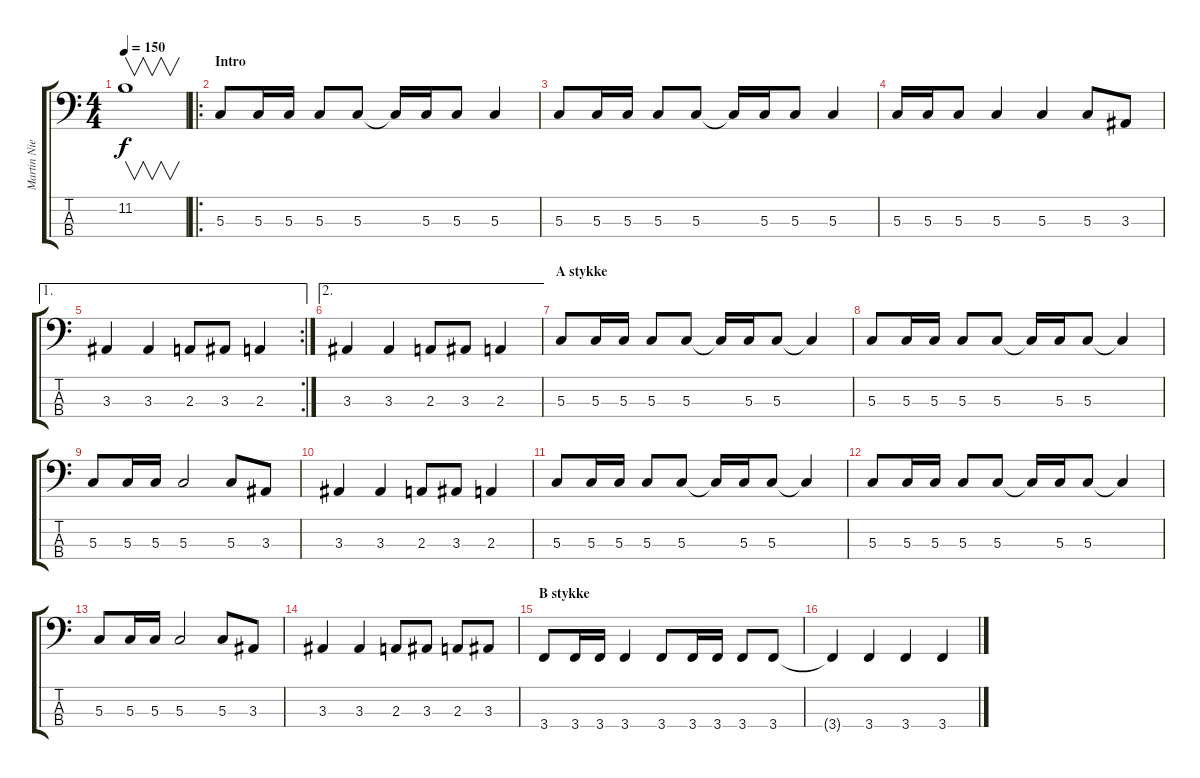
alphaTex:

\track ("Martin Nielsen (Bass)" "Martin Nie") {instrument electricbassfinger}
\staff {score tabs}
\tuning (F2 C2 G1 D1) {hide}
\ts (4 4)
\tempo 150
\clef f4
\ks c
11.2{t}.1{v dy f} |
\ro
\section ("" "Intro")
5.3.8 5.3.16 5.3.16 5.3.8 5.3.8 5.3{t}.16 5.3.16 5.3.8 5.3.4 |
5.3.8 5.3.16 5.3.16 5.3.8 5.3.8 5.3{t}.16 5.3.16 5.3.8 5.3.4 |
5.3.16 5.3.16 5.3.8 5.3.4 5.3.4 5.3.8 3.3.8 |
\ae 1
\rc 2
3.3.4 3.3.4 2.3.8 3.3.8 2.3.4 |
\ae 2
3.3.4 3.3.4 2.3.8 3.3.8 2.3.4 |
\section ("" "A stykke")
5.3.8 5.3.16 5.3.16 5.3.8 5.3.8 5.3{t}.16 5.3.16 5.3.8 5.3{t}.4 |
5.3.8 5.3.16 5.3.16 5.3.8 5.3.8 5.3{t}.16 5.3.16 5.3.8 5.3{t}.4 |
5.3.8 5.3.16 5.3.16 5.3.2 5.3.8 3.3.8 |
3.3.4 3.3.4 2.3.8 3.3.8 2.3.4 |
5.3.8 5.3.16 5.3.16 5.3.8 5.3.8 5.3{t}.16 5.3.16 5.3.8 5.3{t}.4 |
5.3.8 5.3.16 5.3.16 5.3.8 5.3.8 5.3{t}.16 5.3.16 5.3.8 5.3{t}.4 |
5.3.8 5.3.16 5.3.16 5.3.2 5.3.8 3.3.8 |
3.3.4 3.3.4 2.3.8 3.3.8 2.3.8 3.3.8 |
\section ("" "B stykke")
3.4.8 3.4.16 3.4.16 3.4.4 3.4.8 3.4.16 3.4.16 3.4.8 3.4.8 |
3.4{t}.4 3.4.4 3.4.4 3.4.4
